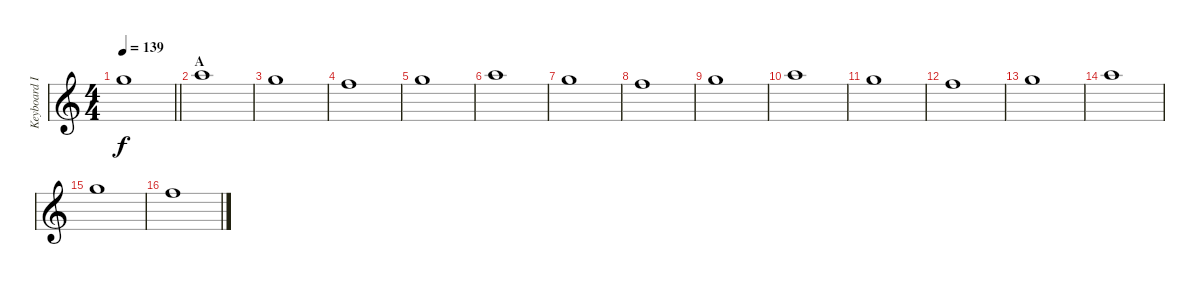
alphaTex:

\track ("Keyboard I" "Keyboard I") {instrument pad5bowed}
\staff {score}
\tuning (E5 B4 G4 D4 A3 E3 B2) {hide}
\ts (4 4)
\tempo 139
\clef g2
\barLineRight lightlight
\ks aminor
3.1.1{dy f} |
\section ("" "A")
5.1.1 |
3.1.1 |
1.1.1 |
3.1.1 |
5.1.1 |
3.1.1 |
1.1.1 |
3.1.1 |
5.1.1 |
3.1.1 |
1.1.1 |
3.1.1 |
5.1.1 |
3.1.1 |
1.1.1
